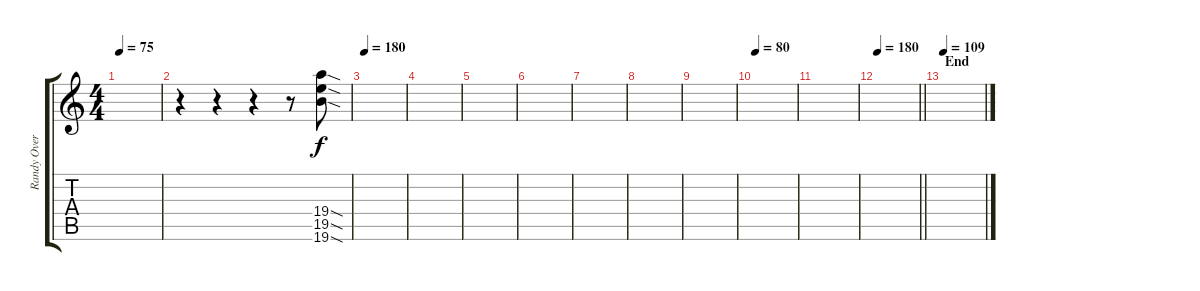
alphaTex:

\track ("Randy Overtones" "Randy Over") {instrument overdrivenguitar}
\staff {score tabs}
\tuning (E4 B3 G3 D3 A2 E2) {hide}
\ts (4 4)
\tempo 75
\clef g2
\ks c
|
r.4 r.4 r.4 r.8 (19.4{sod} 19.5{sod} 19.6{sod}).8 |
\tempo 180
|
|
|
|
|
|
|
\tempo 80
|
|
\tempo 180
\barLineRight lightlight
|
\section ("" "End")
\tempo 109
